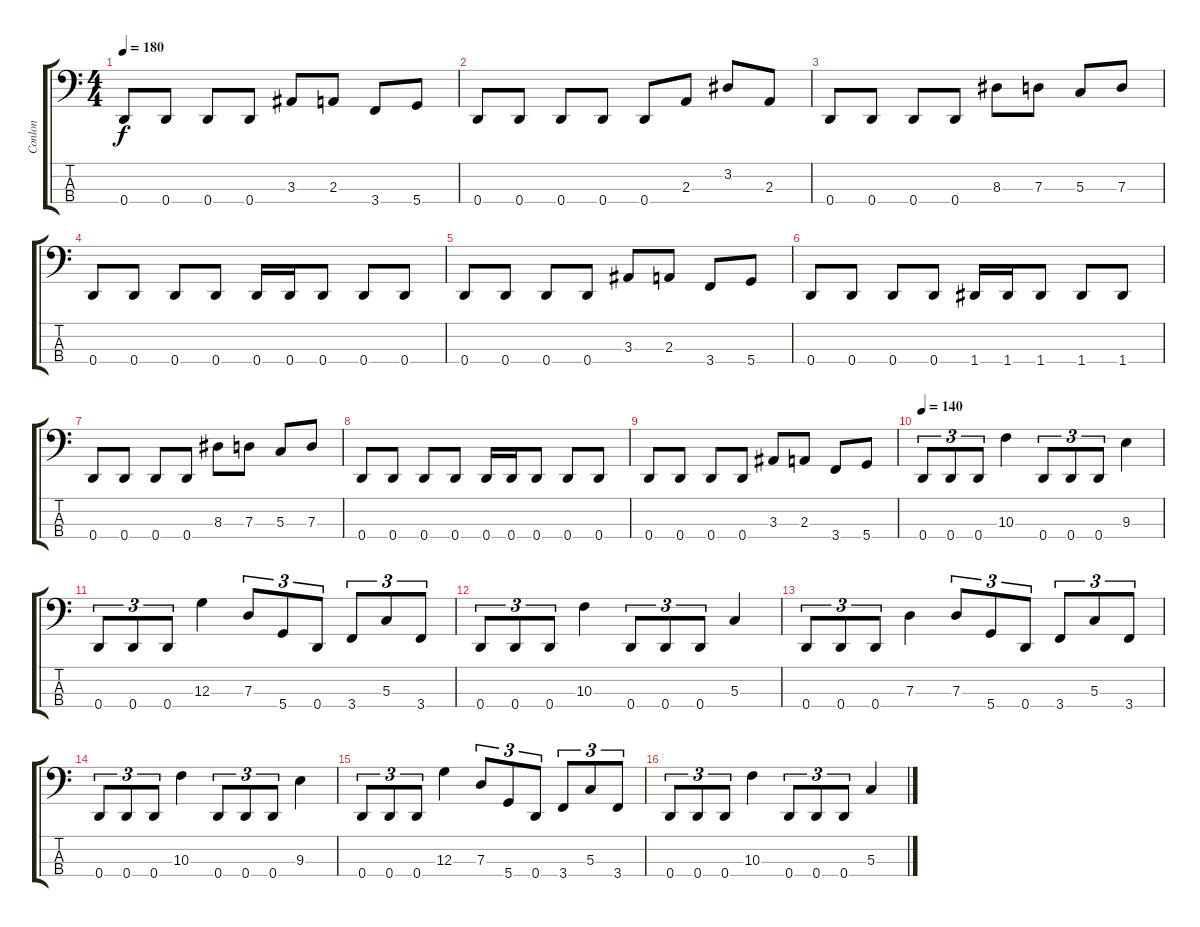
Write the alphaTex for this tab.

\track ("Conlon" "Conlon") {instrument electricbassfinger}
\staff {score tabs}
\tuning (F2 C2 G1 D1) {hide}
\ts (4 4)
\tempo 180
\clef f4
\ks c
0.4.8{dy f} 0.4.8 0.4.8 0.4.8 3.3.8 2.3.8 3.4.8 5.4.8 |
0.4.8 0.4.8 0.4.8 0.4.8 0.4.8 2.3.8 3.2.8 2.3.8 |
0.4.8 0.4.8 0.4.8 0.4.8 8.3.8 7.3.8 5.3.8 7.3.8 |
0.4.8 0.4.8 0.4.8 0.4.8 0.4.16 0.4.16 0.4.8 0.4.8 0.4.8 |
0.4.8 0.4.8 0.4.8 0.4.8 3.3.8 2.3.8 3.4.8 5.4.8 |
0.4.8 0.4.8 0.4.8 0.4.8 1.4.16 1.4.16 1.4.8 1.4.8 1.4.8 |
0.4.8 0.4.8 0.4.8 0.4.8 8.3.8 7.3.8 5.3.8 7.3.8 |
0.4.8 0.4.8 0.4.8 0.4.8 0.4.16 0.4.16 0.4.8 0.4.8 0.4.8 |
0.4.8 0.4.8 0.4.8 0.4.8 3.3.8 2.3.8 3.4.8 5.4.8 |
\tempo 140
0.4.8{tu (3 2)} 0.4.8{tu (3 2)} 0.4.8{tu (3 2)} 10.3.4 0.4.8{tu (3 2)} 0.4.8{tu (3 2)} 0.4.8{tu (3 2)} 9.3.4 |
0.4.8{tu (3 2)} 0.4.8{tu (3 2)} 0.4.8{tu (3 2)} 12.3.4 7.3.8{tu (3 2)} 5.4.8{tu (3 2)} 0.4.8{tu (3 2)} 3.4.8{tu (3 2)} 5.3.8{tu (3 2)} 3.4.8{tu (3 2)} |
0.4.8{tu (3 2)} 0.4.8{tu (3 2)} 0.4.8{tu (3 2)} 10.3.4 0.4.8{tu (3 2)} 0.4.8{tu (3 2)} 0.4.8{tu (3 2)} 5.3.4 |
0.4.8{tu (3 2)} 0.4.8{tu (3 2)} 0.4.8{tu (3 2)} 7.3.4 7.3.8{tu (3 2)} 5.4.8{tu (3 2)} 0.4.8{tu (3 2)} 3.4.8{tu (3 2)} 5.3.8{tu (3 2)} 3.4.8{tu (3 2)} |
0.4.8{tu (3 2)} 0.4.8{tu (3 2)} 0.4.8{tu (3 2)} 10.3.4 0.4.8{tu (3 2)} 0.4.8{tu (3 2)} 0.4.8{tu (3 2)} 9.3.4 |
0.4.8{tu (3 2)} 0.4.8{tu (3 2)} 0.4.8{tu (3 2)} 12.3.4 7.3.8{tu (3 2)} 5.4.8{tu (3 2)} 0.4.8{tu (3 2)} 3.4.8{tu (3 2)} 5.3.8{tu (3 2)} 3.4.8{tu (3 2)} |
0.4.8{tu (3 2)} 0.4.8{tu (3 2)} 0.4.8{tu (3 2)} 10.3.4 0.4.8{tu (3 2)} 0.4.8{tu (3 2)} 0.4.8{tu (3 2)} 5.3.4
